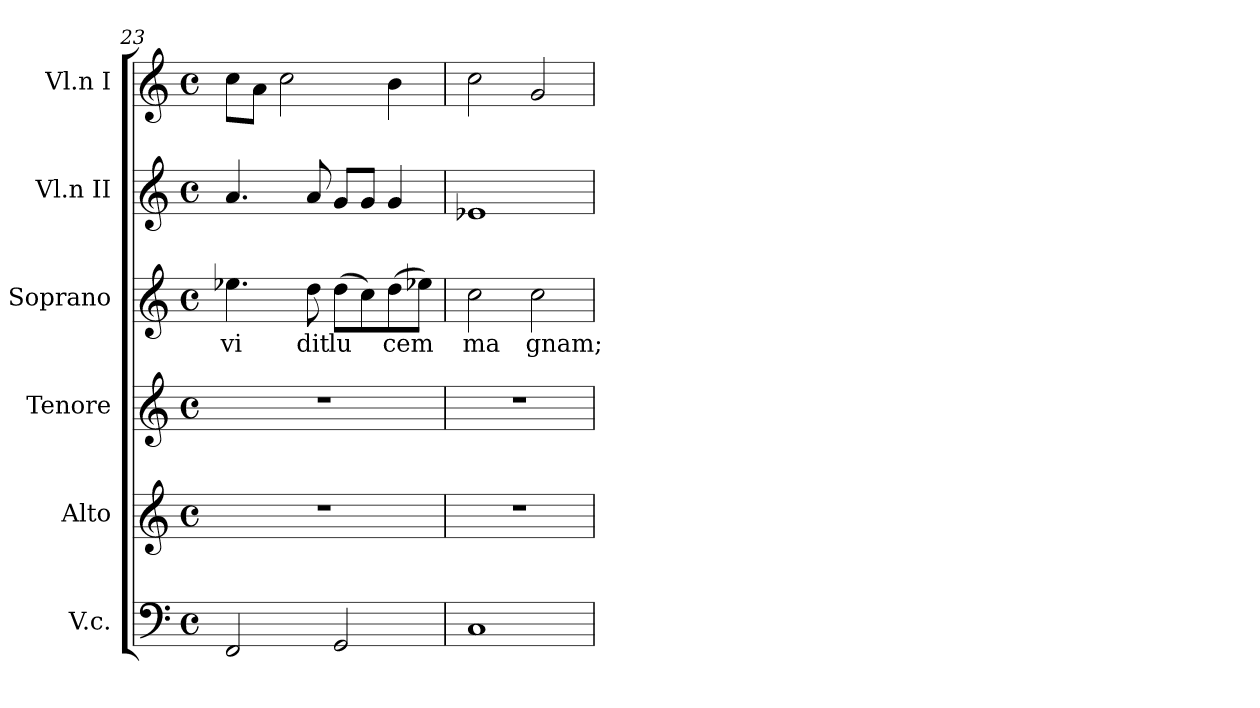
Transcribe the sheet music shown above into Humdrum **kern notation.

**kern	**kern	**kern	**kern	**text	**kern	**kern
*part6	*part5	*part4	*part3	*part3	*part2	*part1
*staff6	*staff5	*staff4	*staff3	*staff3	*staff2	*staff1
*I"V.c.	*I"Alto	*I"Tenore	*I"Soprano	*	*I"Vl.n II	*I"Vl.n I
*I'V.c.	*I'Alto	*I'Tenore	*I'Soprano	*	*I'Vl.n II	*I'Vl.n I
*clefF4	*clefG2	*clefG2	*clefG2	*	*clefG2	*clefG2
*k[]	*k[]	*k[]	*k[]	*	*k[]	*k[]
*C:	*C:	*C:	*C:	*	*C:	*C:
*M4/4	*M4/4	*M4/4	*M4/4	*	*M4/4	*M4/4
*met(c)	*met(c)	*met(c)	*met(c)	*	*met(c)	*met(c)
=23	=23	=23	=23	=23	=23	=23
!	!	!	!	!LO:LY:b	!	!
2FF/	1r	1r	4.ee-X\	vi	4.a/	8cc\L
.	.	.	.	.	.	8a\J
.	.	.	.	.	.	2cc\
!	!	!	!	!LO:LY:b	!	!
.	.	.	8dd\	dit	8a/	.
!	!	!	!	!LO:LY:b	!	!
2GG/	.	.	(>8dd\L	lu	8g/L	.
.	.	.	8cc\)	.	8g/J	.
!	!	!	!	!LO:LY:b	!	!
.	.	.	(>8dd\	cem	4g/	4b\
.	.	.	8ee-X\J)	.	.	.
!!LO:LB:g=z
=24	=24	=24	=24	=24	=24	=24
!	!	!	!	!LO:LY:b	!	!
1C	1r	1r	2cc\	ma	1e-X	2cc\
!	!	!	!	!LO:LY:b	!	!
.	.	.	2cc\	gnam;	.	2g/
=	=	=	=	=	=	=
*-	*-	*-	*-	*-	*-	*-
